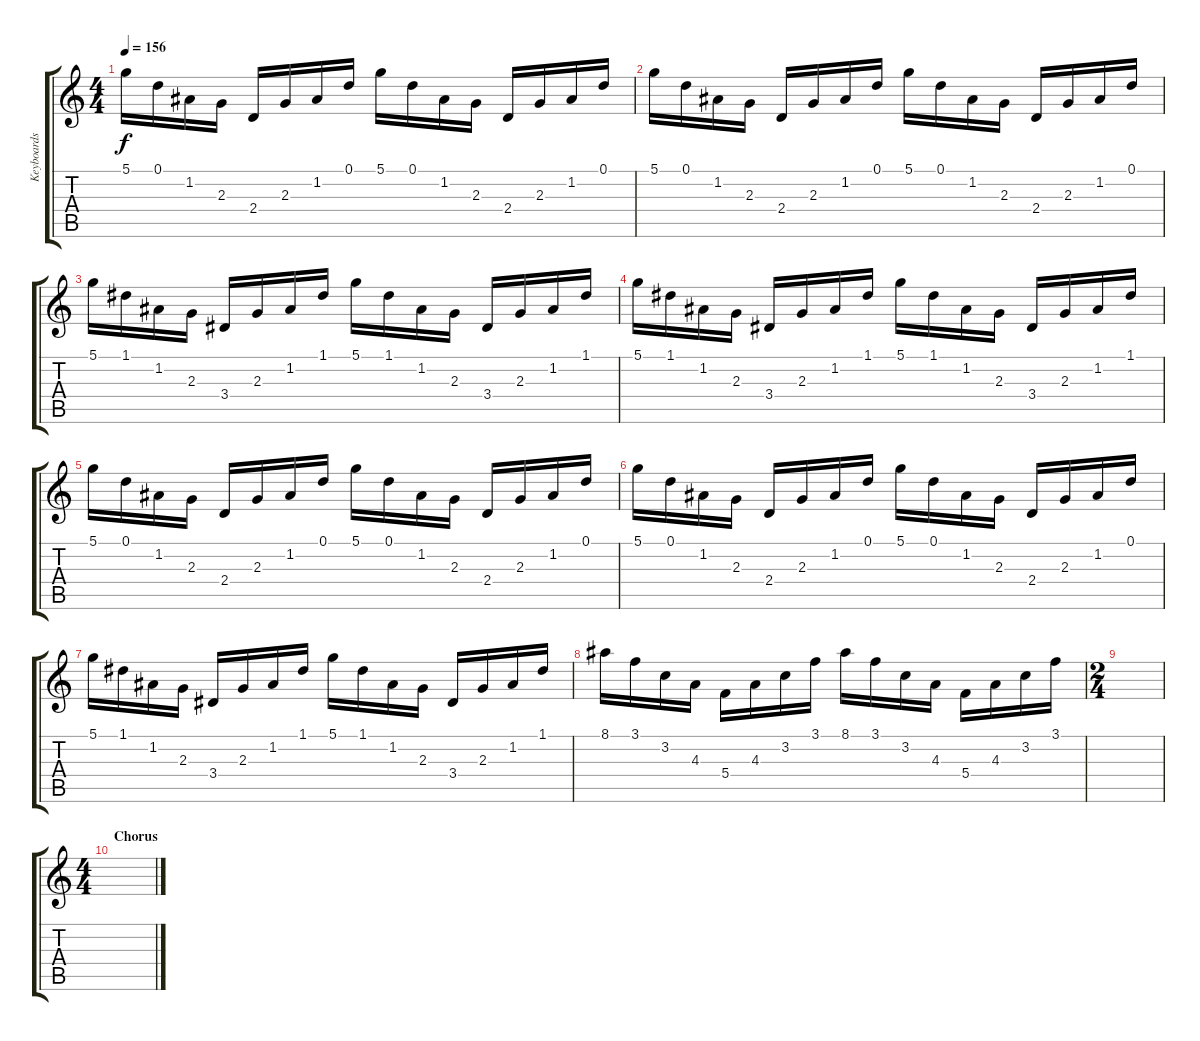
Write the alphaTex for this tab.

\track ("Keyboards I" "Keyboards ") {instrument tremolostrings}
\staff {score tabs}
\tuning (D5 A4 F4 C4 G3 D3) {hide}
\ts (4 4)
\tempo 156
\clef g2
\ks c
5.1.16{dy f volume 12 instrument lead1square} 0.1.16 1.2.16 2.3.16 2.4.16 2.3.16 1.2.16 0.1.16 5.1.16 0.1.16 1.2.16 2.3.16 2.4.16 2.3.16 1.2.16 0.1.16 |
5.1.16 0.1.16 1.2.16 2.3.16 2.4.16 2.3.16 1.2.16 0.1.16 5.1.16 0.1.16 1.2.16 2.3.16 2.4.16 2.3.16 1.2.16 0.1.16 |
5.1.16 1.1.16 1.2.16 2.3.16 3.4.16 2.3.16 1.2.16 1.1.16 5.1.16 1.1.16 1.2.16 2.3.16 3.4.16 2.3.16 1.2.16 1.1.16 |
5.1.16 1.1.16 1.2.16 2.3.16 3.4.16 2.3.16 1.2.16 1.1.16 5.1.16 1.1.16 1.2.16 2.3.16 3.4.16 2.3.16 1.2.16 1.1.16 |
5.1.16{volume 12 instrument lead1square} 0.1.16 1.2.16 2.3.16 2.4.16 2.3.16 1.2.16 0.1.16 5.1.16 0.1.16 1.2.16 2.3.16 2.4.16 2.3.16 1.2.16 0.1.16 |
5.1.16 0.1.16 1.2.16 2.3.16 2.4.16 2.3.16 1.2.16 0.1.16 5.1.16 0.1.16 1.2.16 2.3.16 2.4.16 2.3.16 1.2.16 0.1.16 |
5.1.16 1.1.16 1.2.16 2.3.16 3.4.16 2.3.16 1.2.16 1.1.16 5.1.16 1.1.16 1.2.16 2.3.16 3.4.16 2.3.16 1.2.16 1.1.16 |
8.1.16 3.1.16 3.2.16 4.3.16 5.4.16 4.3.16 3.2.16 3.1.16 8.1.16 3.1.16 3.2.16 4.3.16 5.4.16 4.3.16 3.2.16 3.1.16 |
\ts (2 4)
|
\ts (4 4)
\section ("" "Chorus")
